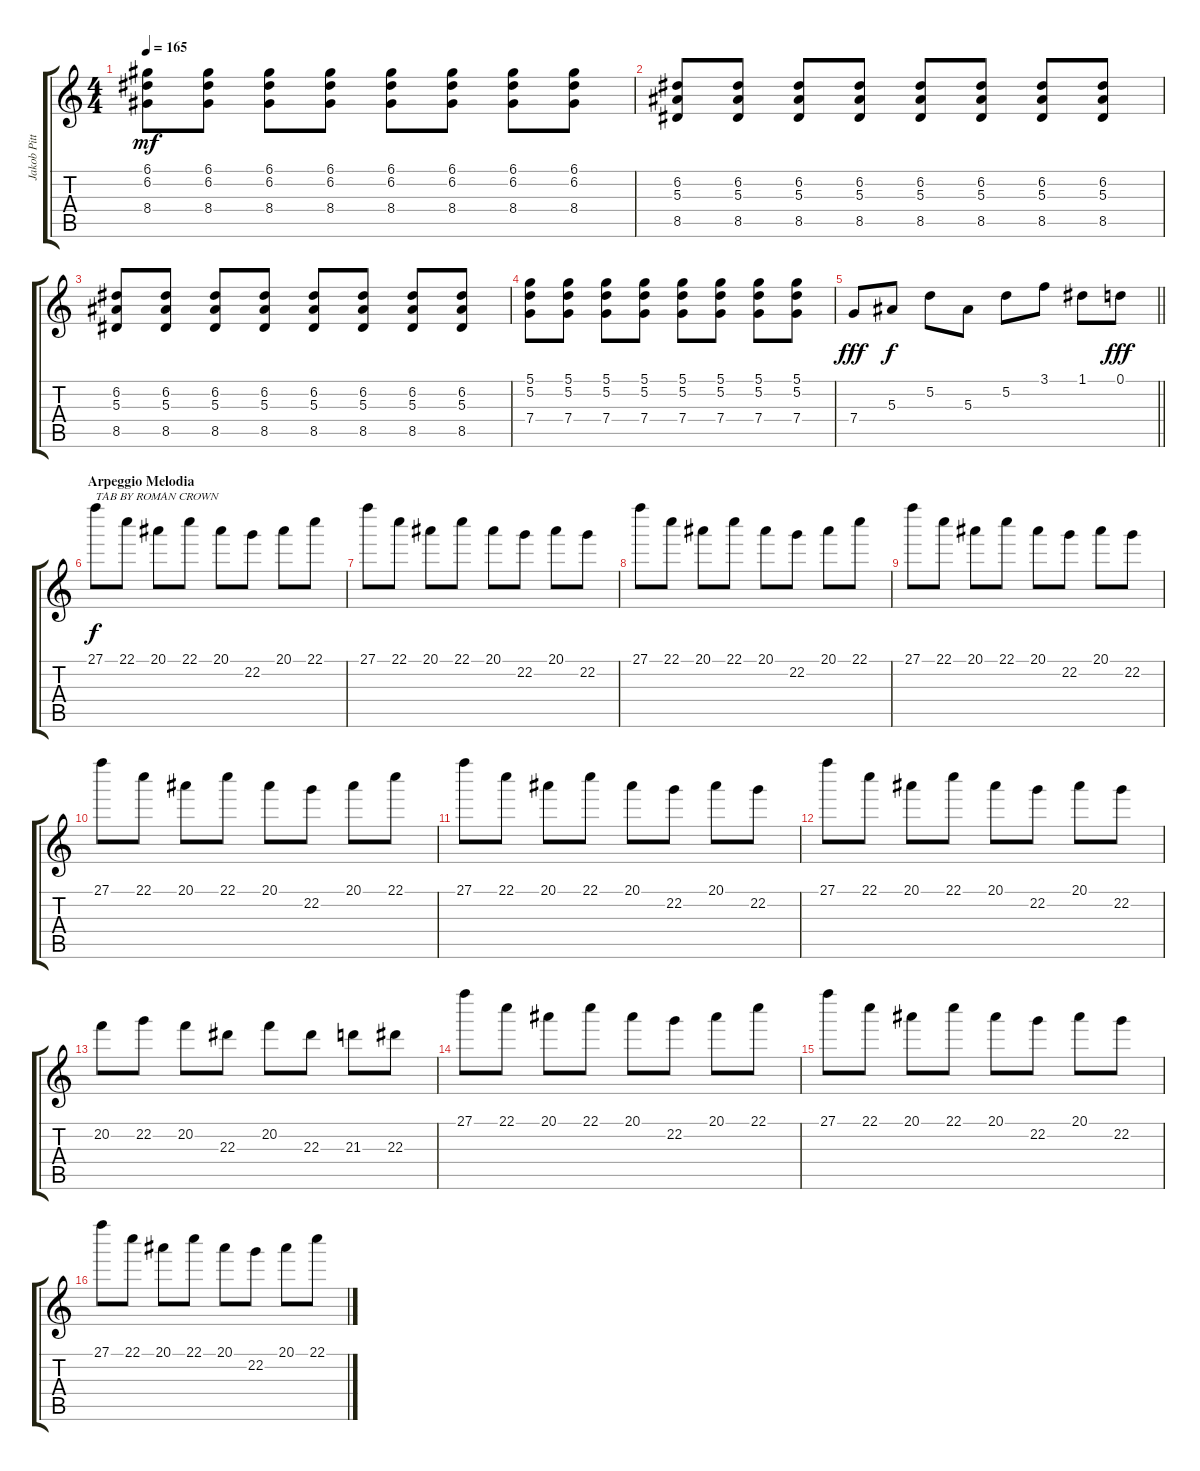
\track ("Jakob Pitts (Jake)" "Jakob Pitt") {instrument overdrivenguitar}
\staff {score tabs}
\tuning (D4 A3 F3 C3 G2 C2) {hide}
\ts (4 4)
\tempo 165
\clef g2
\ks c
(6.1 6.2 8.4).8{dy mf} (6.1 6.2 8.4).8 (6.1 6.2 8.4).8 (6.1 6.2 8.4).8 (6.1 6.2 8.4).8 (6.1 6.2 8.4).8 (6.1 6.2 8.4).8 (6.1 6.2 8.4).8 |
(6.2 5.3 8.5).8 (6.2 5.3 8.5).8 (6.2 5.3 8.5).8 (6.2 5.3 8.5).8 (6.2 5.3 8.5).8 (6.2 5.3 8.5).8 (6.2 5.3 8.5).8 (6.2 5.3 8.5).8 |
(6.2 5.3 8.5).8 (6.2 5.3 8.5).8 (6.2 5.3 8.5).8 (6.2 5.3 8.5).8 (6.2 5.3 8.5).8 (6.2 5.3 8.5).8 (6.2 5.3 8.5).8 (6.2 5.3 8.5).8 |
(5.1 5.2 7.4).8 (5.1 5.2 7.4).8 (5.1 5.2 7.4).8 (5.1 5.2 7.4).8 (5.1 5.2 7.4).8 (5.1 5.2 7.4).8 (5.1 5.2 7.4).8 (5.1 5.2 7.4).8 |
\barLineRight lightlight
7.4.8{dy fff} 5.3.8{dy f} 5.2.8 5.3.8 5.2.8 3.1.8 1.1.8 0.1.8{dy fff} |
\section ("" "Arpeggio Melodia")
27.1.8{txt "TAB BY ROMAN CROWN" dy f} 22.1.8 20.1.8 22.1.8 20.1.8 22.2.8 20.1.8 22.1.8 |
27.1.8 22.1.8 20.1.8 22.1.8 20.1.8 22.2.8 20.1.8 22.2.8 |
27.1.8 22.1.8 20.1.8 22.1.8 20.1.8 22.2.8 20.1.8 22.1.8 |
27.1.8 22.1.8 20.1.8 22.1.8 20.1.8 22.2.8 20.1.8 22.2.8 |
27.1.8 22.1.8 20.1.8 22.1.8 20.1.8 22.2.8 20.1.8 22.1.8 |
27.1.8 22.1.8 20.1.8 22.1.8 20.1.8 22.2.8 20.1.8 22.2.8 |
27.1.8 22.1.8 20.1.8 22.1.8 20.1.8 22.2.8 20.1.8 22.2.8 |
20.2.8 22.2.8 20.2.8 22.3.8 20.2.8 22.3.8 21.3.8 22.3.8 |
27.1.8 22.1.8 20.1.8 22.1.8 20.1.8 22.2.8 20.1.8 22.1.8 |
27.1.8 22.1.8 20.1.8 22.1.8 20.1.8 22.2.8 20.1.8 22.2.8 |
27.1.8 22.1.8 20.1.8 22.1.8 20.1.8 22.2.8 20.1.8 22.1.8
